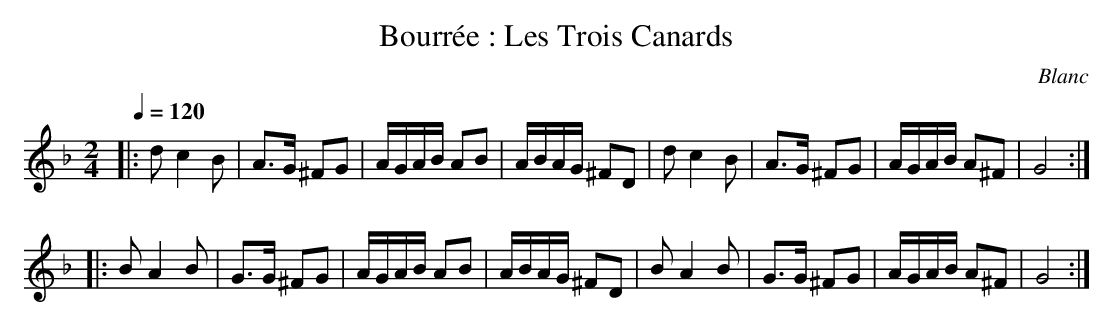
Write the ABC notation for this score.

X:1
T:Bourrée : Les Trois Canards
C:Blanc
M:2/4
L:1/16
Q:1/4=120
K:G dorian
|: d2c4B2|A3G ^F2G2|AGAB A2B2|ABAG ^F2D2|d2 c4B2| A3G ^F2G2|AGAB A2^F2|G8:|
|: B2 A4B2|G3G ^F2G2|AGAB A2B2| ABAG ^F2D2|B2A4B2|G3G ^F2G2|AGAB A2^F2|G8:|
